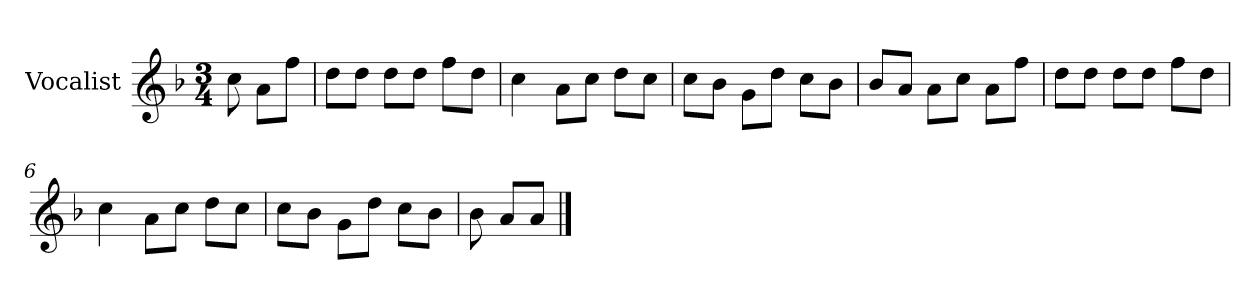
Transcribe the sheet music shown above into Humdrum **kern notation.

**kern
*part1
*staff1
*I"Vocalist
*k[b-]
*F:
*M3/4
=
8cc
8aL
8ffJ
=1
8ddL
8ddJ
8ddL
8ddJ
8ffL
8ddJ
=2
4cc
8aL
8ccJ
8ddL
8ccJ
=3
8ccL
8b-J
8gL
8ddJ
8ccL
8b-J
=4
8b-L
8aJ
8aL
8ccJ
8aL
8ffJ
=5
8ddL
8ddJ
8ddL
8ddJ
8ffL
8ddJ
=6
4cc
8aL
8ccJ
8ddL
8ccJ
=7
8ccL
8b-J
8gL
8ddJ
8ccL
8b-J
=8
8b-
8aL
8aJ
==
*-
